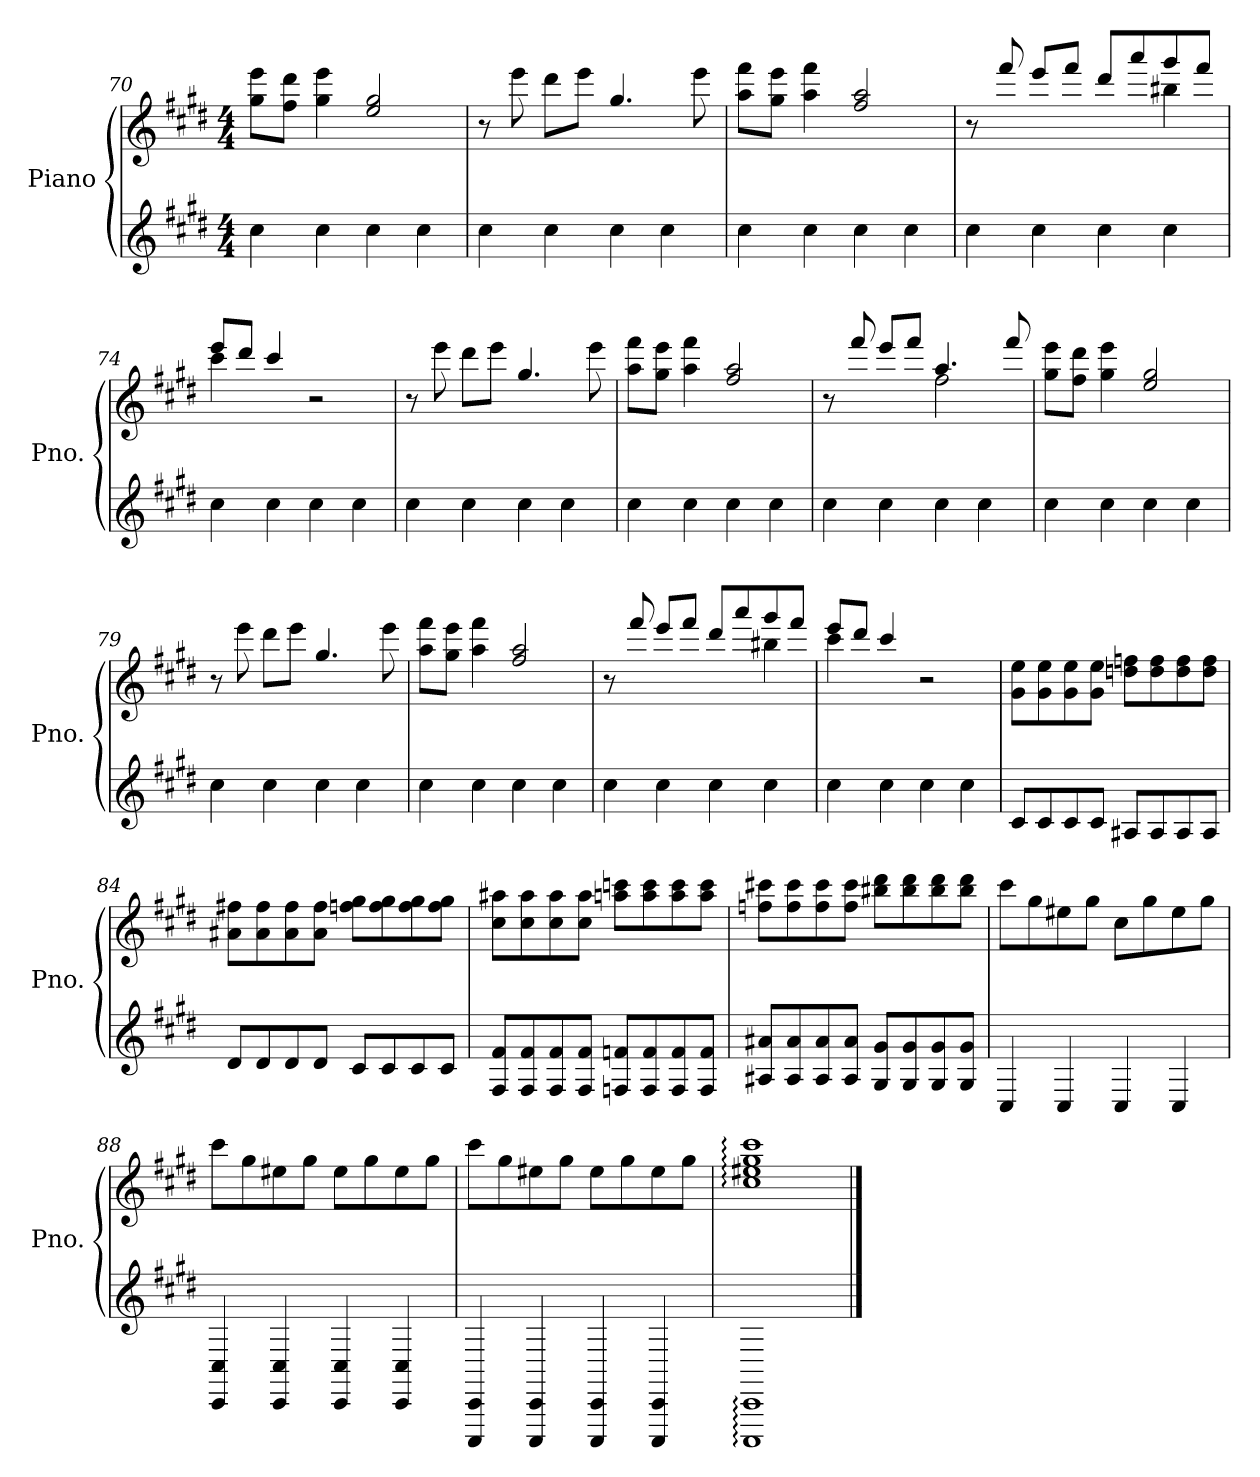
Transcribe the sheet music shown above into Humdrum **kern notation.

**kern	**kern
*part1	*part1
*staff2	*staff1
*I"Piano	*
*I'Pno.	*
!!LO:LB:g=z
*clefG2	*clefG2
*k[f#c#g#d#]	*k[f#c#g#d#]
*M4/4	*M4/4
=70	=70
4cc#\	8gg#\ 8eee\L
.	8ff#\ 8ddd#\J
4cc#\	4gg#\ 4eee\
4cc#\	2ee/ 2gg#/
4cc#\	.
=71	=71
4cc#\	8r
.	8eee\
4cc#\	8ddd#\L
.	8eee\J
4cc#\	4.gg#/
4cc#\	.
.	8eee\
=72	=72
4cc#\	8aa\ 8fff#\L
.	8gg#\ 8eee\J
4cc#\	4aa\ 4fff#\
4cc#\	2ff#/ 2aa/
4cc#\	.
=73	=73
*	*^
4cc#\	8r	2.ryy
.	8fff#/	.
4cc#\	8eee/L	.
.	8fff#/J	.
4cc#\	8ddd#/L	.
.	8aaa/	.
4cc#\	8ggg#/	4bb#X\
.	8fff#/J	.
=74	=74	=74
4cc#\	8eee/L	4ccc#\
.	8ddd#/J	.
4cc#\	4ccc#/	2.ryy
4cc#\	2r	.
4cc#\	.	.
*	*v	*v
=75	=75
4cc#\	8r
.	8eee\
4cc#\	8ddd#\L
.	8eee\J
4cc#\	4.gg#/
4cc#\	.
.	8eee\
=76	=76
4cc#\	8aa\ 8fff#\L
.	8gg#\ 8eee\J
4cc#\	4aa\ 4fff#\
4cc#\	2ff#/ 2aa/
4cc#\	.
!!LO:LB:g=z
=77	=77
*	*^
4cc#\	8r	2ryy
.	8fff#/	.
4cc#\	8eee/L	.
.	8fff#/J	.
4cc#\	4.aa/	2ff#\
4cc#\	.	.
.	8fff#/	.
*	*v	*v
=78	=78
4cc#\	8gg#\ 8eee\L
.	8ff#\ 8ddd#\J
4cc#\	4gg#\ 4eee\
4cc#\	2ee/ 2gg#/
4cc#\	.
=79	=79
4cc#\	8r
.	8eee\
4cc#\	8ddd#\L
.	8eee\J
4cc#\	4.gg#/
4cc#\	.
.	8eee\
=80	=80
4cc#\	8aa\ 8fff#\L
.	8gg#\ 8eee\J
4cc#\	4aa\ 4fff#\
4cc#\	2ff#/ 2aa/
4cc#\	.
=81	=81
*	*^
4cc#\	8r	2.ryy
.	8fff#/	.
4cc#\	8eee/L	.
.	8fff#/J	.
4cc#\	8ddd#/L	.
.	8aaa/	.
4cc#\	8ggg#/	4bb#X\
.	8fff#/J	.
=82	=82	=82
4cc#\	8eee/L	4ccc#\
.	8ddd#/J	.
4cc#\	4ccc#/	2.ryy
4cc#\	2r	.
4cc#\	.	.
*	*v	*v
!!LO:PB:g=z
=83	=83
8c#/L	8g#\ 8ee\L
8c#/	8g#\ 8ee\
8c#/	8g#\ 8ee\
8c#/J	8g#\ 8ee\J
8A#X/L	8ddn\ 8ffn\L
8A#/	8dd\ 8ff\
8A#/	8dd\ 8ff\
8A#/J	8dd\ 8ff\J
=84	=84
8d#/L	8a#X\ 8ff#X\L
8d#/	8a#\ 8ff#\
8d#/	8a#\ 8ff#\
8d#/J	8a#\ 8ff#\J
8c#/L	8ffn\ 8gg#\L
8c#/	8ff\ 8gg#\
8c#/	8ff\ 8gg#\
8c#/J	8ff\ 8gg#\J
=85	=85
8F#/ 8f#/L	8cc#\ 8aa#X\L
8F#/ 8f#/	8cc#\ 8aa#\
8F#/ 8f#/	8cc#\ 8aa#\
8F#/ 8f#/J	8cc#\ 8aa#\J
8Fn/ 8fn/L	8aan\ 8cccn\L
8F/ 8f/	8aa\ 8ccc\
8F/ 8f/	8aa\ 8ccc\
8F/ 8f/J	8aa\ 8ccc\J
!!LO:LB:g=z
=86	=86
8A#X/ 8a#X/L	8ffn\ 8ccc#X\L
8A#/ 8a#/	8ff\ 8ccc#\
8A#/ 8a#/	8ff\ 8ccc#\
8A#/ 8a#/J	8ff\ 8ccc#\J
8G#/ 8g#/L	8bb#X\ 8ddd#\L
8G#/ 8g#/	8bb#\ 8ddd#\
8G#/ 8g#/	8bb#\ 8ddd#\
8G#/ 8g#/J	8bb#\ 8ddd#\J
=87	=87
4C#/	8ccc#\L
.	8gg#\
4C#/	8ee#X\
.	8gg#\J
4C#/	8cc#\L
.	8gg#\
4C#/	8ee#\
.	8gg#\J
=88	=88
4CC#/ 4C#/	8ccc#\L
.	8gg#\
4CC#/ 4C#/	8ee#X\
.	8gg#\J
4CC#/ 4C#/	8ee#\L
.	8gg#\
4CC#/ 4C#/	8ee#\
.	8gg#\J
=89	=89
4CCC#/ 4CC#/	8ccc#\L
.	8gg#\
4CCC#/ 4CC#/	8ee#X\
.	8gg#\J
4CCC#/ 4CC#/	8ee#\L
.	8gg#\
4CCC#/ 4CC#/	8ee#\
.	8gg#\J
=90	=90
1CCC#: 1CC#:	1cc#: 1ee#X: 1gg#: 1ccc#:
==	==
*-	*-
